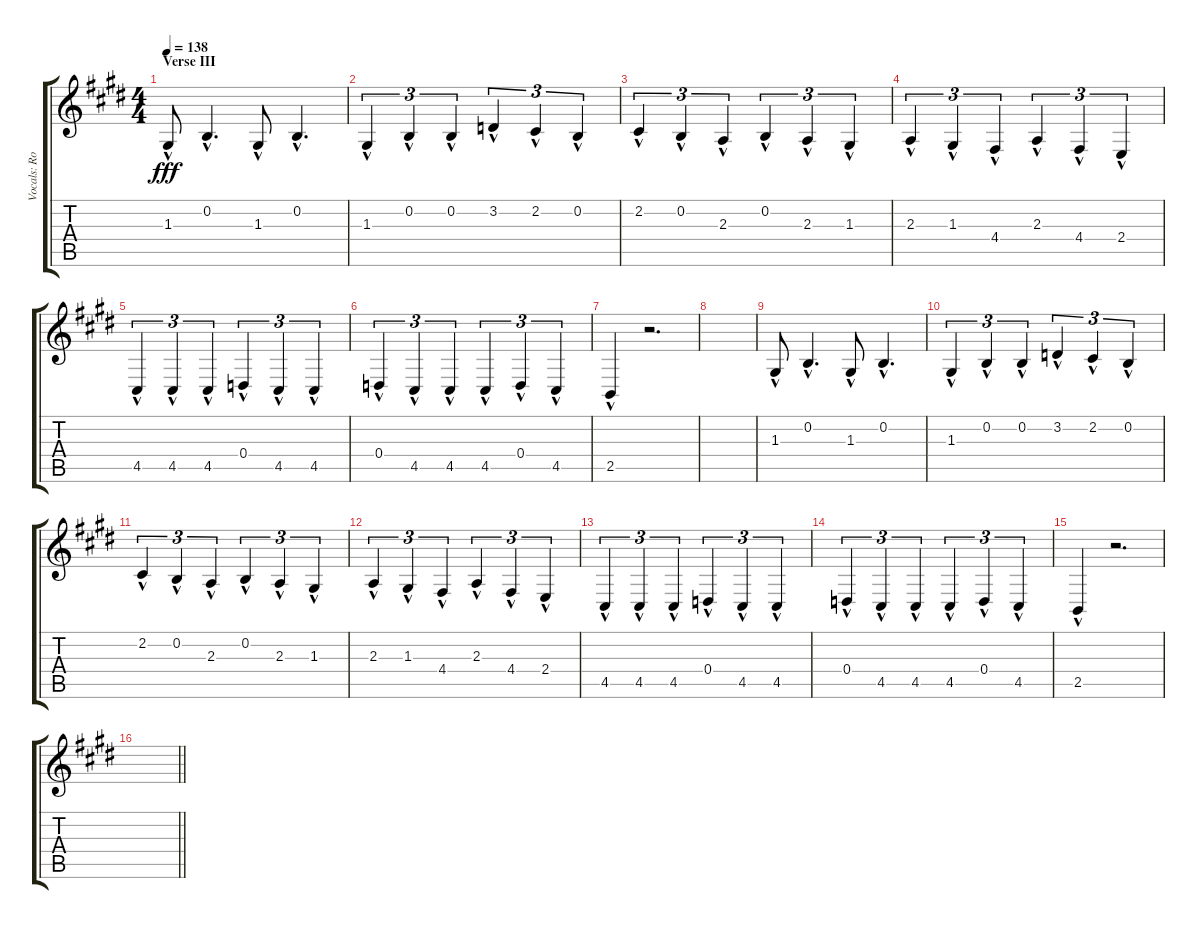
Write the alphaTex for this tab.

\track ("Vocals: Rob" "Vocals: Ro") {instrument lead2sawtooth}
\staff {score tabs}
\tuning (E4 B3 G3 D3 A2 E2) {hide}
\ts (4 4)
\section ("" "Verse III")
\tempo 138
\clef g2
\ks e
1.3{hac}.8{dy fff} 0.2{hac}.4{d} 1.3{hac}.8 0.2{hac}.4{d} |
1.3{hac}.4{tu (3 2)} 0.2{hac}.4{tu (3 2)} 0.2{hac}.4{tu (3 2)} 3.2{hac}.4{tu (3 2)} 2.2{hac}.4{tu (3 2)} 0.2{hac}.4{tu (3 2)} |
2.2{hac}.4{tu (3 2)} 0.2{hac}.4{tu (3 2)} 2.3{hac}.4{tu (3 2)} 0.2{hac}.4{tu (3 2)} 2.3{hac}.4{tu (3 2)} 1.3{hac}.4{tu (3 2)} |
2.3{hac}.4{tu (3 2)} 1.3{hac}.4{tu (3 2)} 4.4{hac}.4{tu (3 2)} 2.3{hac}.4{tu (3 2)} 4.4{hac}.4{tu (3 2)} 2.4{hac}.4{tu (3 2)} |
4.5{hac}.4{tu (3 2)} 4.5{hac}.4{tu (3 2)} 4.5{hac}.4{tu (3 2)} 0.4{hac}.4{tu (3 2)} 4.5{hac}.4{tu (3 2)} 4.5{hac}.4{tu (3 2)} |
0.4{hac}.4{tu (3 2)} 4.5{hac}.4{tu (3 2)} 4.5{hac}.4{tu (3 2)} 4.5{hac}.4{tu (3 2)} 0.4{hac}.4{tu (3 2)} 4.5{hac}.4{tu (3 2)} |
2.5{hac}.4 r.2{d} |
|
1.3{hac}.8 0.2{hac}.4{d} 1.3{hac}.8 0.2{hac}.4{d} |
1.3{hac}.4{tu (3 2)} 0.2{hac}.4{tu (3 2)} 0.2{hac}.4{tu (3 2)} 3.2{hac}.4{tu (3 2)} 2.2{hac}.4{tu (3 2)} 0.2{hac}.4{tu (3 2)} |
2.2{hac}.4{tu (3 2)} 0.2{hac}.4{tu (3 2)} 2.3{hac}.4{tu (3 2)} 0.2{hac}.4{tu (3 2)} 2.3{hac}.4{tu (3 2)} 1.3{hac}.4{tu (3 2)} |
2.3{hac}.4{tu (3 2)} 1.3{hac}.4{tu (3 2)} 4.4{hac}.4{tu (3 2)} 2.3{hac}.4{tu (3 2)} 4.4{hac}.4{tu (3 2)} 2.4{hac}.4{tu (3 2)} |
4.5{hac}.4{tu (3 2)} 4.5{hac}.4{tu (3 2)} 4.5{hac}.4{tu (3 2)} 0.4{hac}.4{tu (3 2)} 4.5{hac}.4{tu (3 2)} 4.5{hac}.4{tu (3 2)} |
0.4{hac}.4{tu (3 2)} 4.5{hac}.4{tu (3 2)} 4.5{hac}.4{tu (3 2)} 4.5{hac}.4{tu (3 2)} 0.4{hac}.4{tu (3 2)} 4.5{hac}.4{tu (3 2)} |
2.5{hac}.4 r.2{d} |
\barLineRight lightlight
